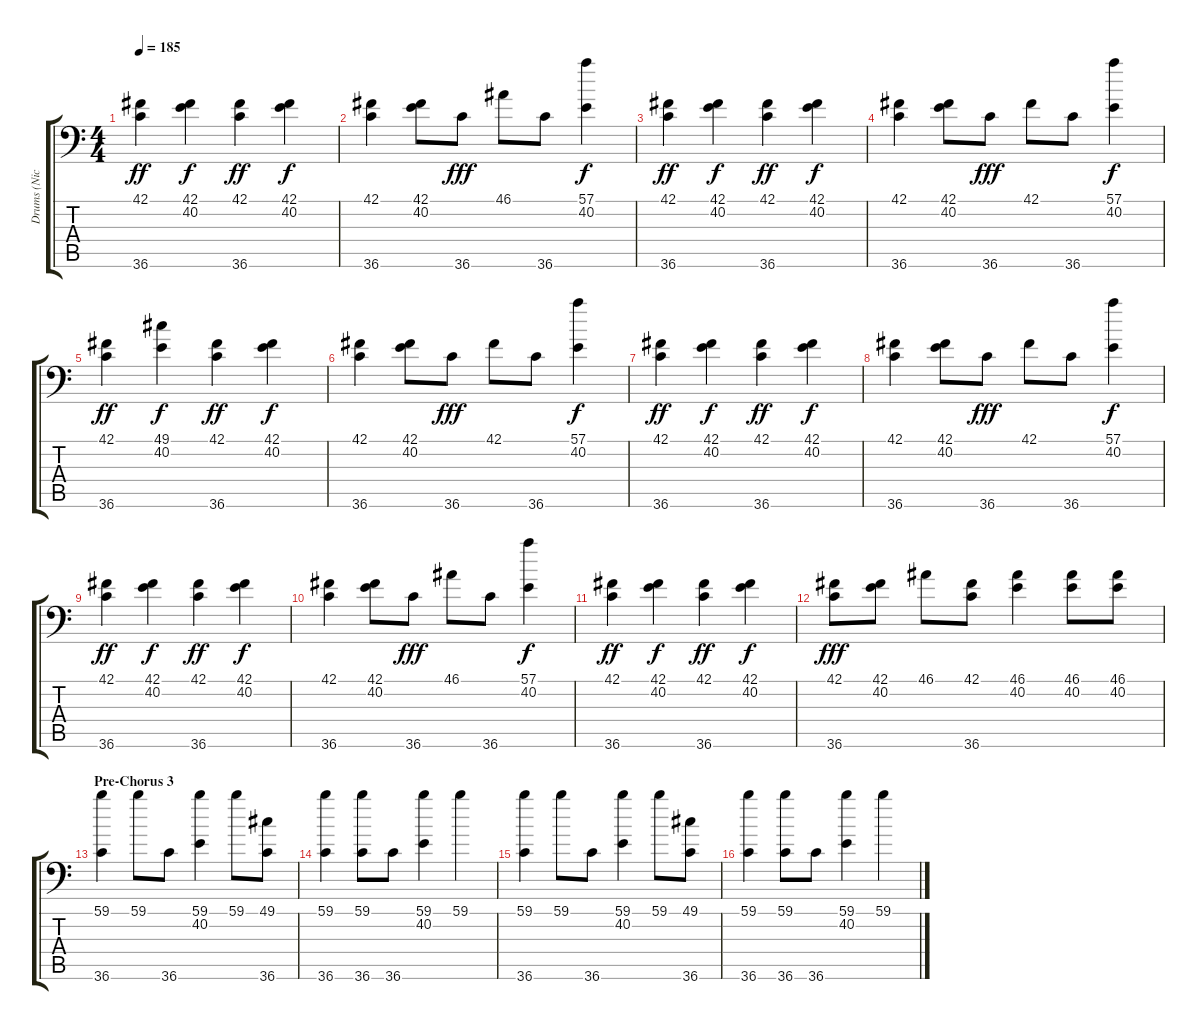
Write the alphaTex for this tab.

\track ("Drums (Nicko McBrain" "Drums (Nic") {instrument acousticgrandpiano}
\staff {score tabs}
\tuning (C-1 C-1 C-1 C-1 C-1 C-1) {hide}
\ts (4 4)
\tempo 185
\clef f4
\ks c
(42.1 36.6).4{dy ff} (42.1 40.2).4{dy f} (42.1 36.6).4{dy ff} (42.1 40.2).4{dy f} |
(42.1 36.6).4 (42.1 40.2).8 36.6.8{dy fff} 46.1.8 36.6.8 (57.1 40.2).4{dy f} |
(42.1 36.6).4{dy ff} (42.1 40.2).4{dy f} (42.1 36.6).4{dy ff} (42.1 40.2).4{dy f} |
(42.1 36.6).4 (42.1 40.2).8 36.6.8{dy fff} 42.1.8 36.6.8 (57.1 40.2).4{dy f} |
(42.1 36.6).4{dy ff} (49.1 40.2).4{dy f} (42.1 36.6).4{dy ff} (42.1 40.2).4{dy f} |
(42.1 36.6).4 (42.1 40.2).8 36.6.8{dy fff} 42.1.8 36.6.8 (57.1 40.2).4{dy f} |
(42.1 36.6).4{dy ff} (42.1 40.2).4{dy f} (42.1 36.6).4{dy ff} (42.1 40.2).4{dy f} |
(42.1 36.6).4 (42.1 40.2).8 36.6.8{dy fff} 42.1.8 36.6.8 (57.1 40.2).4{dy f} |
(42.1 36.6).4{dy ff} (42.1 40.2).4{dy f} (42.1 36.6).4{dy ff} (42.1 40.2).4{dy f} |
(42.1 36.6).4 (42.1 40.2).8 36.6.8{dy fff} 46.1.8 36.6.8 (57.1 40.2).4{dy f} |
(42.1 36.6).4{dy ff} (42.1 40.2).4{dy f} (42.1 36.6).4{dy ff} (42.1 40.2).4{dy f} |
(42.1 36.6).8{dy fff} (42.1 40.2).8 46.1.8 (42.1 36.6).8 (46.1 40.2).4 (46.1 40.2).8 (46.1 40.2).8 |
\section ("" "Pre-Chorus 3")
(59.1 36.6).4 59.1.8 36.6.8 (59.1 40.2).4 59.1.8 (49.1 36.6).8 |
(59.1 36.6).4 (59.1 36.6).8 36.6.8 (59.1 40.2).4 59.1.4 |
(59.1 36.6).4 59.1.8 36.6.8 (59.1 40.2).4 59.1.8 (49.1 36.6).8 |
(59.1 36.6).4 (59.1 36.6).8 36.6.8 (59.1 40.2).4 59.1.4
